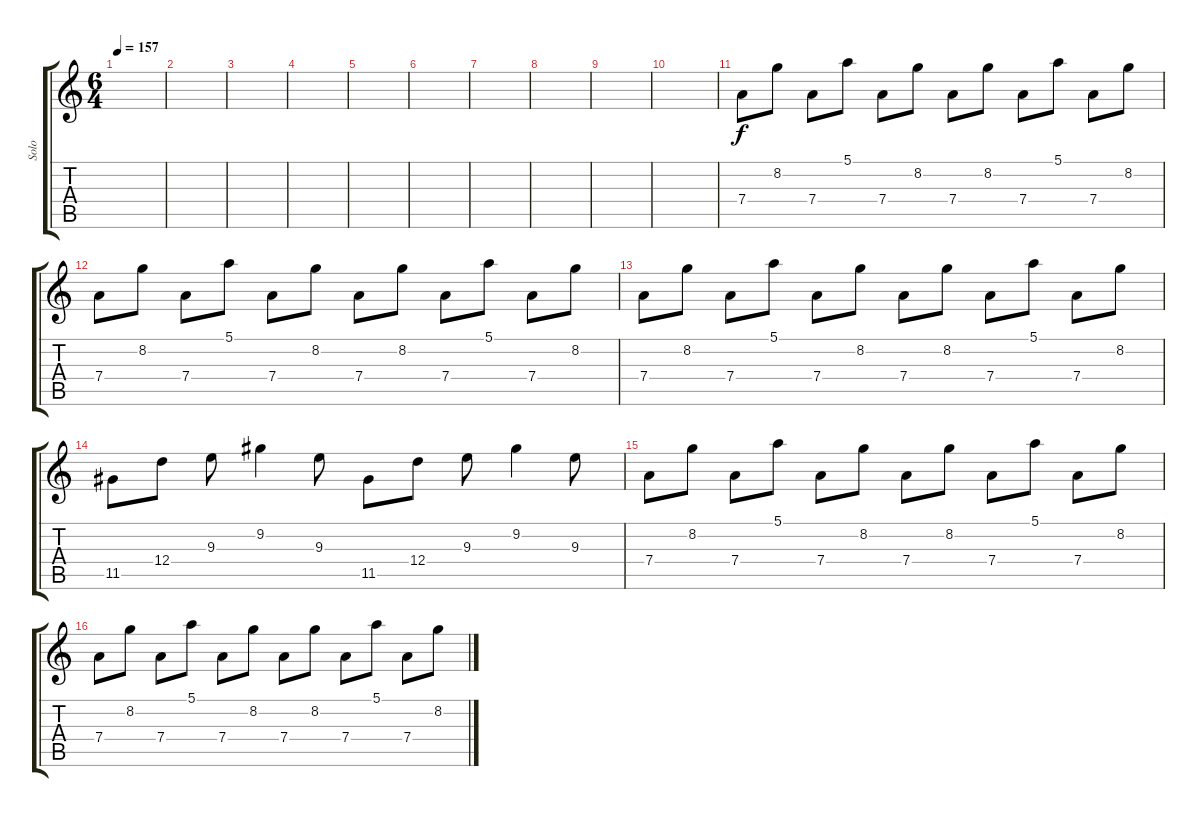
\track ("Solo" "Solo") {instrument acousticguitarsteel}
\staff {score tabs}
\tuning (E4 B3 G3 D3 A2 E2) {hide}
\ts (6 4)
\tempo 157
\clef g2
\ks c
|
|
|
|
|
|
|
|
|
|
7.4.8 8.2.8 7.4.8 5.1.8 7.4.8 8.2.8 7.4.8 8.2.8 7.4.8 5.1.8 7.4.8 8.2.8 |
7.4.8 8.2.8 7.4.8 5.1.8 7.4.8 8.2.8 7.4.8 8.2.8 7.4.8 5.1.8 7.4.8 8.2.8 |
7.4.8 8.2.8 7.4.8 5.1.8 7.4.8 8.2.8 7.4.8 8.2.8 7.4.8 5.1.8 7.4.8 8.2.8 |
11.5.8 12.4.8 9.3.8 9.2.4 9.3.8 11.5.8 12.4.8 9.3.8 9.2.4 9.3.8 |
7.4.8 8.2.8 7.4.8 5.1.8 7.4.8 8.2.8 7.4.8 8.2.8 7.4.8 5.1.8 7.4.8 8.2.8 |
7.4.8 8.2.8 7.4.8 5.1.8 7.4.8 8.2.8 7.4.8 8.2.8 7.4.8 5.1.8 7.4.8 8.2.8
